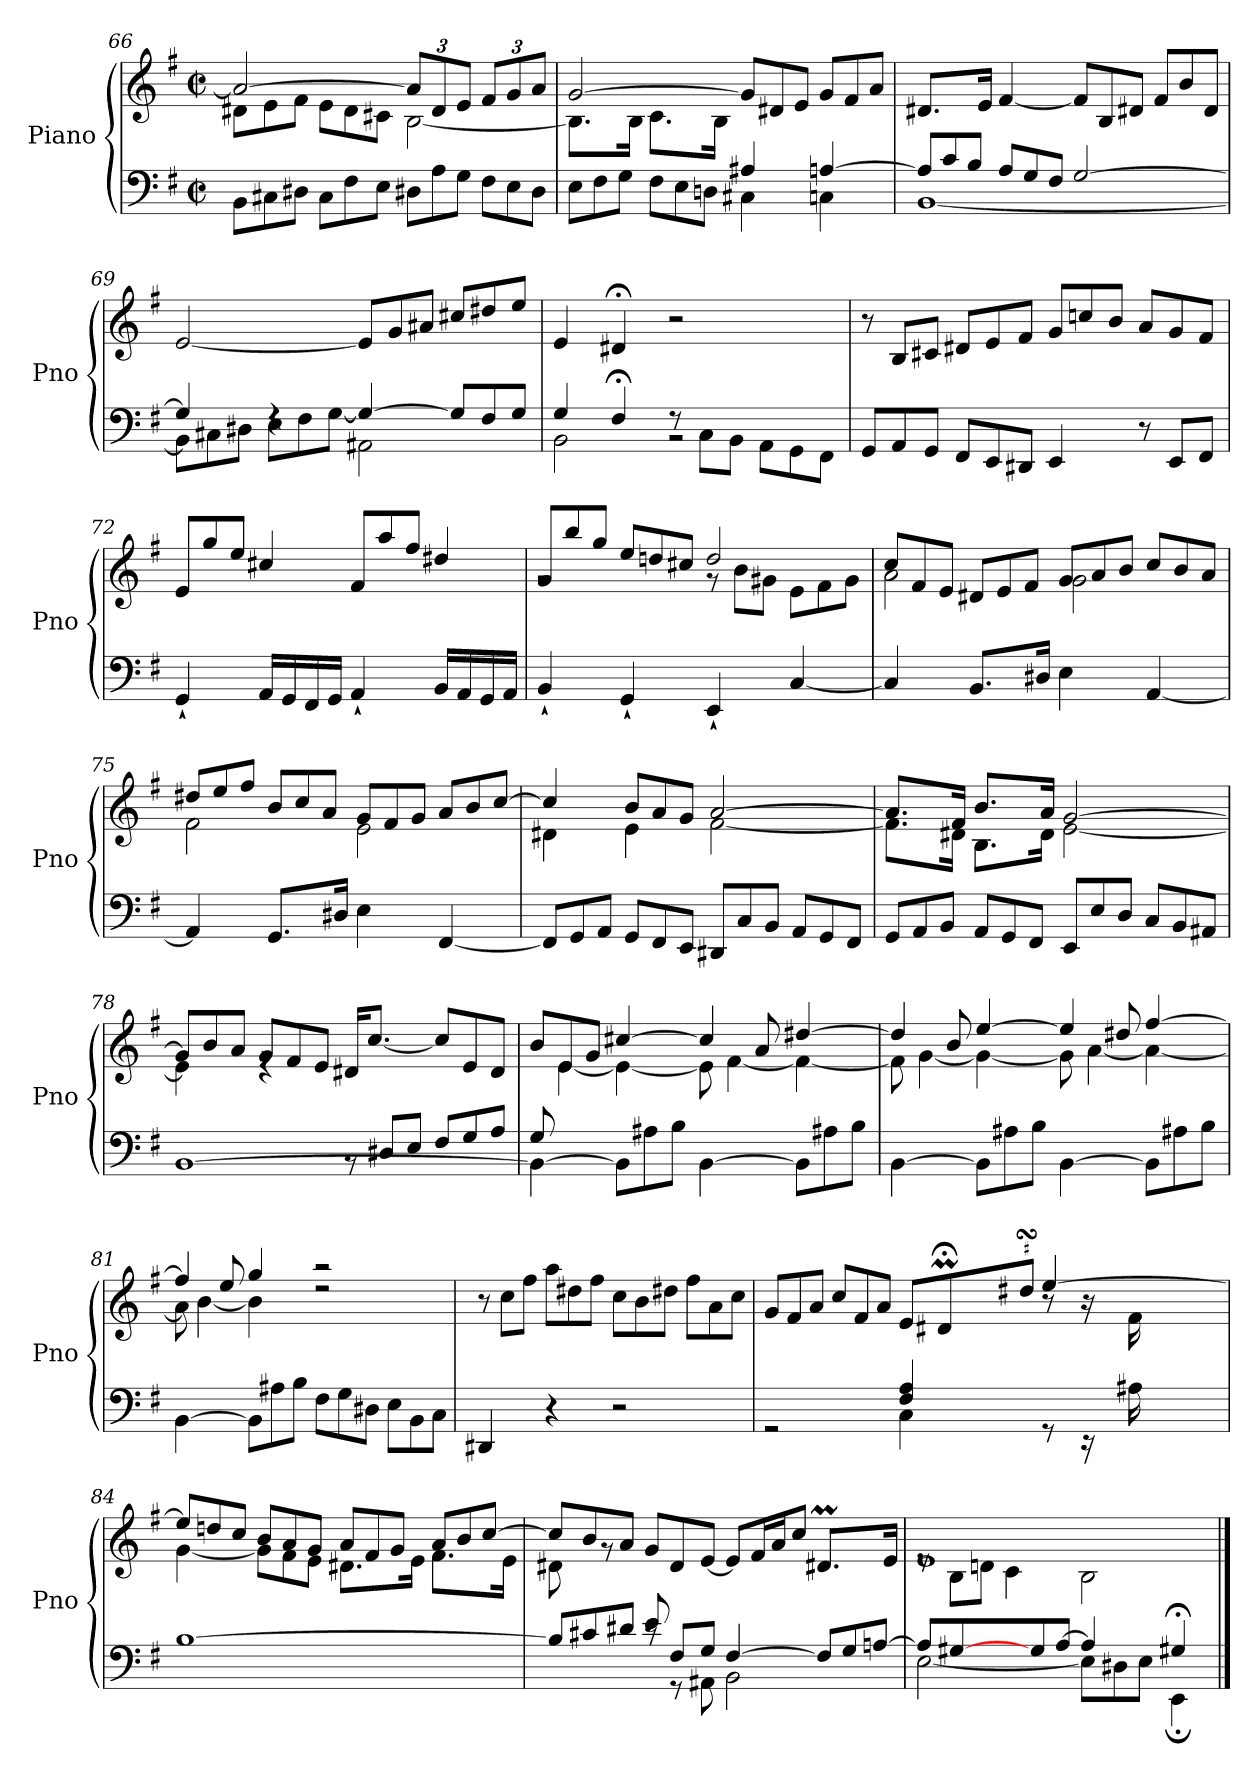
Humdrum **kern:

**kern	**kern
*part1	*part1
*staff2	*staff1
*I"Piano	*
*I'Pno	*
!!LO:LB:g=z
*clefF4	*clefG2
*k[f#]	*k[f#]
*M2/2	*M2/2
*met(c|)	*met(c|)
=66	=66
*	*^
*Xtuplet	*	*Xtuplet
12BB\L	2a/_	12d#X\L
12C#X\	.	12e\
12D#X\J	.	12f#\J
12C#\L	.	12e\L
12F#\	.	12d#\
12E\J	.	12c#X\J
12D#X\L	12a/L]	[2B\
12A\	12d#/	.
12G\J	12e/J	.
12F#\L	12f#/L	.
12E\	12g/	.
12D#\J	12a/J	.
=67	=67	=67
*^	*	*
12E\L	2ryy	[2g/	8.B\L]
12F#\	.	.	.
12G\J	.	.	.
.	.	.	16B\Jk
12F#\L	.	.	8.c\L
12E\	.	.	.
12Dn\J	.	.	.
.	.	.	16B\Jk
4A#X/	4C#X\	12g/L]	2ryy
.	.	12d#X/	.
.	.	12e/J	.
[4An/	4Cn\	12g/L	.
.	.	12f#/	.
.	.	12a/J	.
*	*	*v	*v
=68	=68	=68
12A/L]	[1BB	8.d#X/L
12c/	.	.
12B/J	.	.
.	.	16e/Jk
12A/L	.	[4f#/
12G/	.	.
12F#/J	.	.
[2G/	.	12f#/L]
.	.	12B/
.	.	12d#X/J
.	.	12f#/L
.	.	12b/
.	.	12d#/J
!!LO:LB:g=z
=69	=69	=69
4G/]	12BB\L]	[2e/
.	12C#X\	.
.	12D#X\J	.
4rF	12E\L	.
.	12F#\	.
.	[12G\J	.
4G/_	2AA#X\	12e/L]
.	.	12g/
.	.	12a#X/J
*	*	*MM136
12G/L]	.	12cc#X/L
12F#/	.	12dd#X/
12G/J	.	12ee/J
=70	=70	=70
*	*	*MM120
4G/	2BB\	4e/
*	*	*MM36
4F#;</	.	4d#X;</
*	*	*MM144
2rBB	12rF	2r
.	12C\L	.
.	12BB\J	.
.	12AA\L	.
.	12GG\	.
.	12FF#\J	.
*v	*v	*
=71	=71
12GG/L	12r
12AA/	12B/L
12GG/J	12c#X/J
12FF#/L	12d#X/L
12EE/	12e/
12DD#X/J	12f#/J
4EE/	12g/L
.	12ccn/
.	12b/J
12r	12a/L
12EE/L	12g/
12FF#/J	12f#/J
!!LO:PB:g=z
=72	=72
4GG`/	12e/L
.	12gg/
.	12ee/J
16AA/LL	4cc#X/
16GG/	.
16FF#/	.
16GG/JJ	.
4AA`/	12f#/L
.	12aa/
.	12ff#/J
16BB/LL	4dd#X/
16AA/	.
16GG/	.
16AA/JJ	.
=73	=73
*	*^
4BB`/	12g/L	2rg
.	12bb/	.
.	12gg/J	.
4GG`/	12ee/L	.
.	12ddn/	.
.	12cc#X/J	.
4EE`/	2dd/	12r
.	.	12b\L
.	.	12g#X\J
[4C/	.	12e\L
.	.	12f#\
.	.	12g#\J
=74	=74	=74
4C/]	12cc/L	2a\
.	12f#/	.
.	12e/J	.
8.BB/L	12d#X/L	.
.	12e/	.
.	12f#/J	.
16D#X/Jk	.	.
4E\	12g/L	2g\
.	12a/	.
.	12b/J	.
[4AA/	12cc/L	.
.	12b/	.
.	12a/J	.
!!LO:LB:g=z	!!
=75	=75	=75
4AA/]	12dd#X/L	2f#\
.	12ee/	.
.	12ff#/J	.
8.GG/L	12b/L	.
.	12cc/	.
.	12a/J	.
16D#X/Jk	.	.
4E\	12g/L	2e\
.	12f#/	.
.	12g/J	.
[4FF#/	12a/L	.
.	12b/	.
.	[12cc/J	.
=76	=76	=76
12FF#/L]	4cc/]	4d#X\
12GG/	.	.
12AA/J	.	.
12GG/L	12b/L	4e\
12FF#/	12a/	.
12EE/J	12g/J	.
12DD#X/L	[2a/	[2f#\
12C/	.	.
12BB/J	.	.
12AA/L	.	.
12GG/	.	.
12FF#/J	.	.
=77	=77	=77
12GG/L	8.a/L]	8.f#\L]
12AA/	.	.
12BB/J	.	.
.	16f#/Jk	16d#X\Jk
12AA/L	8.b/L	8.B\L
12GG/	.	.
12FF#/J	.	.
.	16a/Jk	16d#\Jk
12EE/L	[2g/	[2e\
12E/	.	.
12D/J	.	.
12C/L	.	.
12BB/	.	.
12AA#X/J	.	.
!!LO:LB:g=z	!!
=78	=78	=78
*^	*	*
[1BB	2ryy	12g/L]	4e\]
.	.	12b/	.
.	.	12a/J	.
.	.	12g/L	4re
.	.	12f#/	.
.	.	12e/J	.
.	12rBB	16d#X/KL	2ryy
.	.	[8.cc/J	.
.	12D#X/L	.	.
.	12E/J	.	.
.	12F#/L	12cc/L]	.
.	12G/	12e/	.
.	12A/J	12d#/J	.
=79	=79	=79	=79
4BB\_	12G/	12b/L	12ryy
.	12%11ryy	12e/	[6e\
.	.	12g/J	.
12BB\L]	.	[4cc#X/	4e\_
12A#X\	.	.	.
12B\J	.	.	.
[4BB\	.	6cc#/]	12e\]
.	.	.	[6f#\
.	.	12a/	.
12BB\L]	.	[4dd#X/	4f#\_
12A#X\	.	.	.
12B\J	.	.	.
*v	*v	*	*
=80	=80	=80
[4BB\	6dd#/]	12f#\]
.	.	[6g\
.	12b/	.
12BB\L]	[4ee/	4g\_
12A#X\	.	.
12B\J	.	.
[4BB\	6ee/]	12g\]
.	.	[6a\
.	12dd#X/	.
12BB\L]	[4ff#/	4a\_
12A#X\	.	.
12B\J	.	.
!!LO:LB:g=z	!!
=81	=81	=81
[4BB\	6ff#/]	12a\]
.	.	[6b\
.	12ee/	.
12BB\L]	4gg/	4b\]
12A#X\	.	.
12B\J	.	.
12F#\L	2r	2rdd
12G\	.	.
12D#X\J	.	.
12E\L	.	.
12BB\	.	.
12C\J	.	.
*	*v	*v
=82	=82
4DD#X/	12r
.	12cc\L
.	12ff#\J
4r	12aa\L
.	12dd#X\
.	12ff#\J
2r	12cc\L
.	12b\
.	12dd#X\J
.	12ff#\L
.	12a\
.	12cc\J
=83	=83
*	*MM128
*^	*^
*	*	*	*^
2rGG	2ryy	12g/L	2.ryy	12%7ryy
.	.	12f#/	.	.
*	*	*MM112	*	*
.	.	12a/J	.	.
.	.	12cc/L	.	.
*	*	*MM96	*	*
.	.	12f#/	.	.
.	.	12a/J	.	.
*	*	*MM40	*	*
4F#/ 4A/	4C\	12e/L	.	.
*	*	*MM60	*	*
!	!	!	!	!LO:N:vis=64.
.	.	12d#X;<m/	.	60e!yy
!	!	!	!	!LO:N:vis=64.
.	.	.	.	60d#!yy
!	!	!	!	!LO:N:vis=64.
.	.	.	.	60e!yy
*	*	*MM5	*	*
!	!	!	!	!LO:N:vis=32.
.	.	.	.	30d#!yy
*	*	*MM124	*	*
.	.	12dd#XsSsS\J	.	48ee!yy
.	.	.	.	48dd#!yy
.	.	.	.	48cc#X!yy
.	.	.	.	48dd#!yy
*	*	*MM128	*	*
8rGG	4ryy	[4ee/	8r	4ryy
16rEE	.	.	16r	.
16A#X\	.	.	16f#\	.
*v	*v	*	*	*
*	*	*v	*v
!!LO:LB:g=z
=84	=84	=84
[1B	12ee/L]	[4g\
.	12ddn/	.
.	12cc/J	.
.	12b/L	12g\L]
.	12a/	12f#\
.	12g/J	12e\J
.	12a/L	8.d#X\L
.	12f#/	.
.	12g/J	.
.	.	16e\Jk
.	12a/L	8.f#\L
.	12b/	.
.	[12cc/J	.
.	.	16e\Jk
=85	=85	=85
*	*MM120	*
*^	*	*
12B/L]	4ryy	12cc/L]	8d#X\
12c#X/	.	12b/	.
.	.	.	8rg
*	*	*MM112	*
12d#X/J	.	12a/J	.
12e/	12rc	12g/L	2.ryy
*	*	*MM104	*
12F#/L	12r	12d#/	.
12G/J	12AA#X\	[12e/J	.
*	*	*MM72	*
[4F#/	2BB\	12e/L]	.
.	.	24f#/L	.
.	.	24a/J	.
.	.	12cc/J	.
*	*	*MM96	*
12F#/L]	.	8.d#Xm/L	.
12G/	.	.	.
[12An/J	.	.	.
.	.	16e/Jk	.
=86	=86	=86	=86
*	*	*MM88	*
12A/]	[2E\	1e	12re
[4G#X/	.	.	12B\L
.	.	.	12dn\J
*	*	*MM80	*
.	.	.	4c\
12G#/	.	.	.
[12A/J	.	.	.
*	*	*MM64	*
4A/]	12E\L]	.	2B\
.	12D#X\	.	.
.	12E\J	.	.
4G#X;</	4EE;\	.	.
*v	*v	*	*
*	*v	*v
==	==
*-	*-
